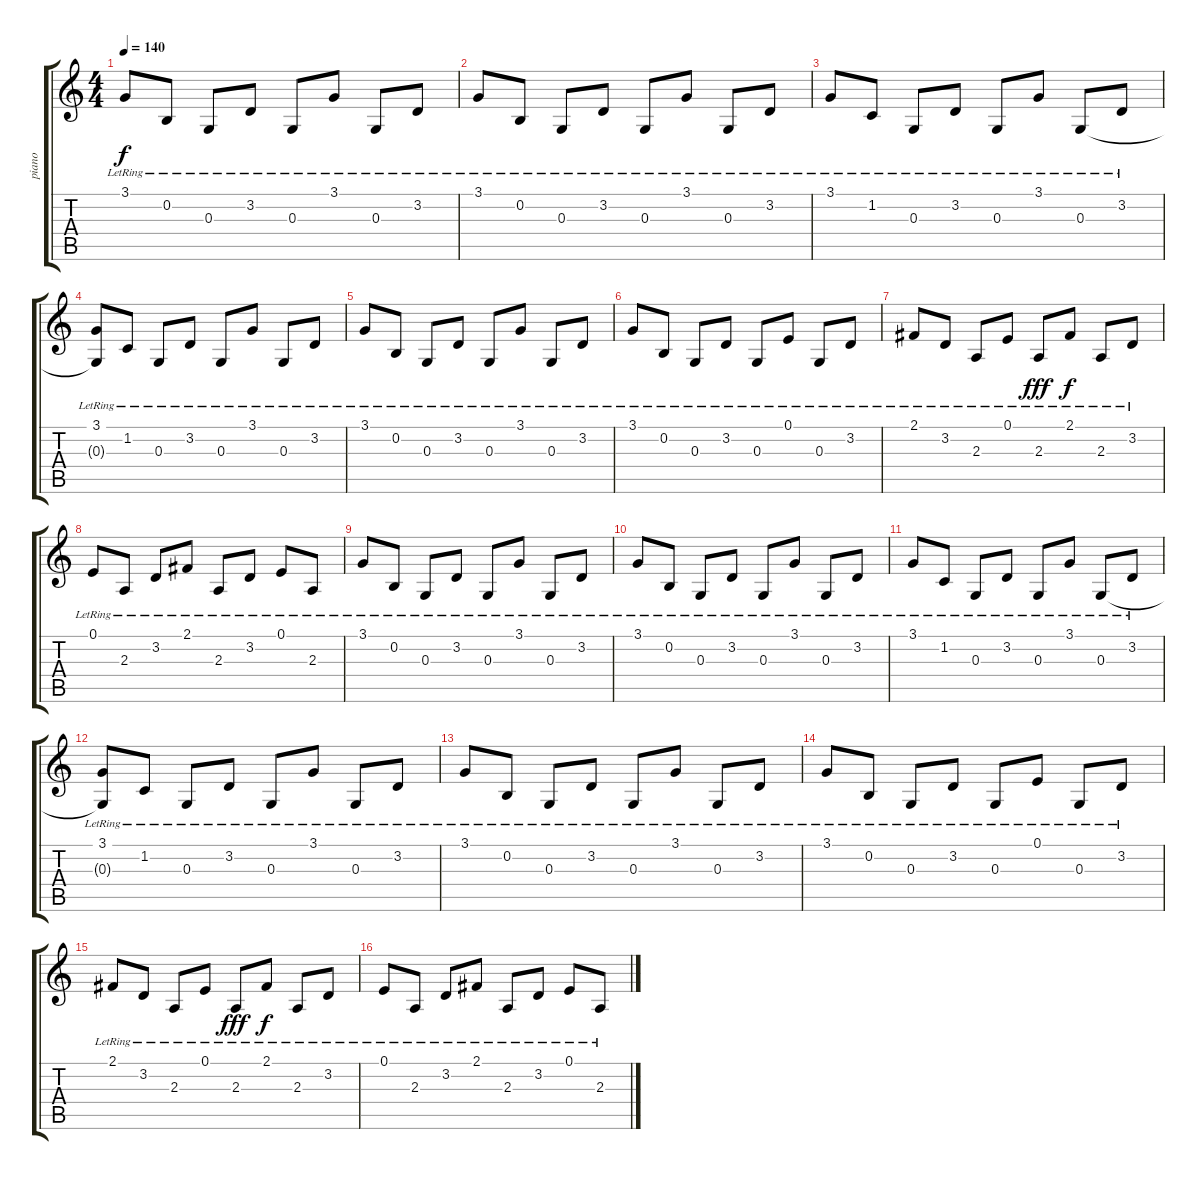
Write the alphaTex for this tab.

\track ("piano" "piano") {instrument acousticgrandpiano}
\staff {score tabs}
\tuning (E4 B3 G3 D3 A2 E2) {hide}
\ts (4 4)
\tempo 140
\clef g2
\ks c
3.1{lr}.8{dy f} 0.2{lr}.8 0.3{lr}.8 3.2{lr}.8 0.3{lr}.8 3.1{lr}.8 0.3{lr}.8 3.2{lr}.8 |
3.1{lr}.8 0.2{lr}.8 0.3{lr}.8 3.2{lr}.8 0.3{lr}.8 3.1{lr}.8 0.3{lr}.8 3.2{lr}.8 |
3.1{lr}.8 1.2{lr}.8 0.3{lr}.8 3.2{lr}.8 0.3{lr}.8 3.1{lr}.8 0.3{lr}.8 3.2{lr}.8 |
(3.1{lr} 0.3{t}).8 1.2{lr}.8 0.3{lr}.8 3.2{lr}.8 0.3{lr}.8 3.1{lr}.8 0.3{lr}.8 3.2{lr}.8 |
3.1{lr}.8 0.2{lr}.8 0.3{lr}.8 3.2{lr}.8 0.3{lr}.8 3.1{lr}.8 0.3{lr}.8 3.2{lr}.8 |
3.1{lr}.8 0.2{lr}.8 0.3{lr}.8 3.2{lr}.8 0.3{lr}.8 0.1{lr}.8 0.3{lr}.8 3.2{lr}.8 |
2.1{lr}.8 3.2{lr}.8 2.3{lr}.8 0.1{lr}.8 2.3{lr}.8{dy fff} 2.1{lr}.8{dy f} 2.3{lr}.8 3.2{lr}.8 |
0.1{lr}.8 2.3{lr}.8 3.2{lr}.8 2.1{lr}.8 2.3{lr}.8 3.2{lr}.8 0.1{lr}.8 2.3{lr}.8 |
3.1{lr}.8 0.2{lr}.8 0.3{lr}.8 3.2{lr}.8 0.3{lr}.8 3.1{lr}.8 0.3{lr}.8 3.2{lr}.8 |
3.1{lr}.8 0.2{lr}.8 0.3{lr}.8 3.2{lr}.8 0.3{lr}.8 3.1{lr}.8 0.3{lr}.8 3.2{lr}.8 |
3.1{lr}.8 1.2{lr}.8 0.3{lr}.8 3.2{lr}.8 0.3{lr}.8 3.1{lr}.8 0.3{lr}.8 3.2{lr}.8 |
(3.1{lr} 0.3{t}).8 1.2{lr}.8 0.3{lr}.8 3.2{lr}.8 0.3{lr}.8 3.1{lr}.8 0.3{lr}.8 3.2{lr}.8 |
3.1{lr}.8 0.2{lr}.8 0.3{lr}.8 3.2{lr}.8 0.3{lr}.8 3.1{lr}.8 0.3{lr}.8 3.2{lr}.8 |
3.1{lr}.8 0.2{lr}.8 0.3{lr}.8 3.2{lr}.8 0.3{lr}.8 0.1{lr}.8 0.3{lr}.8 3.2{lr}.8 |
2.1{lr}.8 3.2{lr}.8 2.3{lr}.8 0.1{lr}.8 2.3{lr}.8{dy fff} 2.1{lr}.8{dy f} 2.3{lr}.8 3.2{lr}.8 |
0.1{lr}.8 2.3{lr}.8 3.2{lr}.8 2.1{lr}.8 2.3{lr}.8 3.2{lr}.8 0.1{lr}.8 2.3{lr}.8
